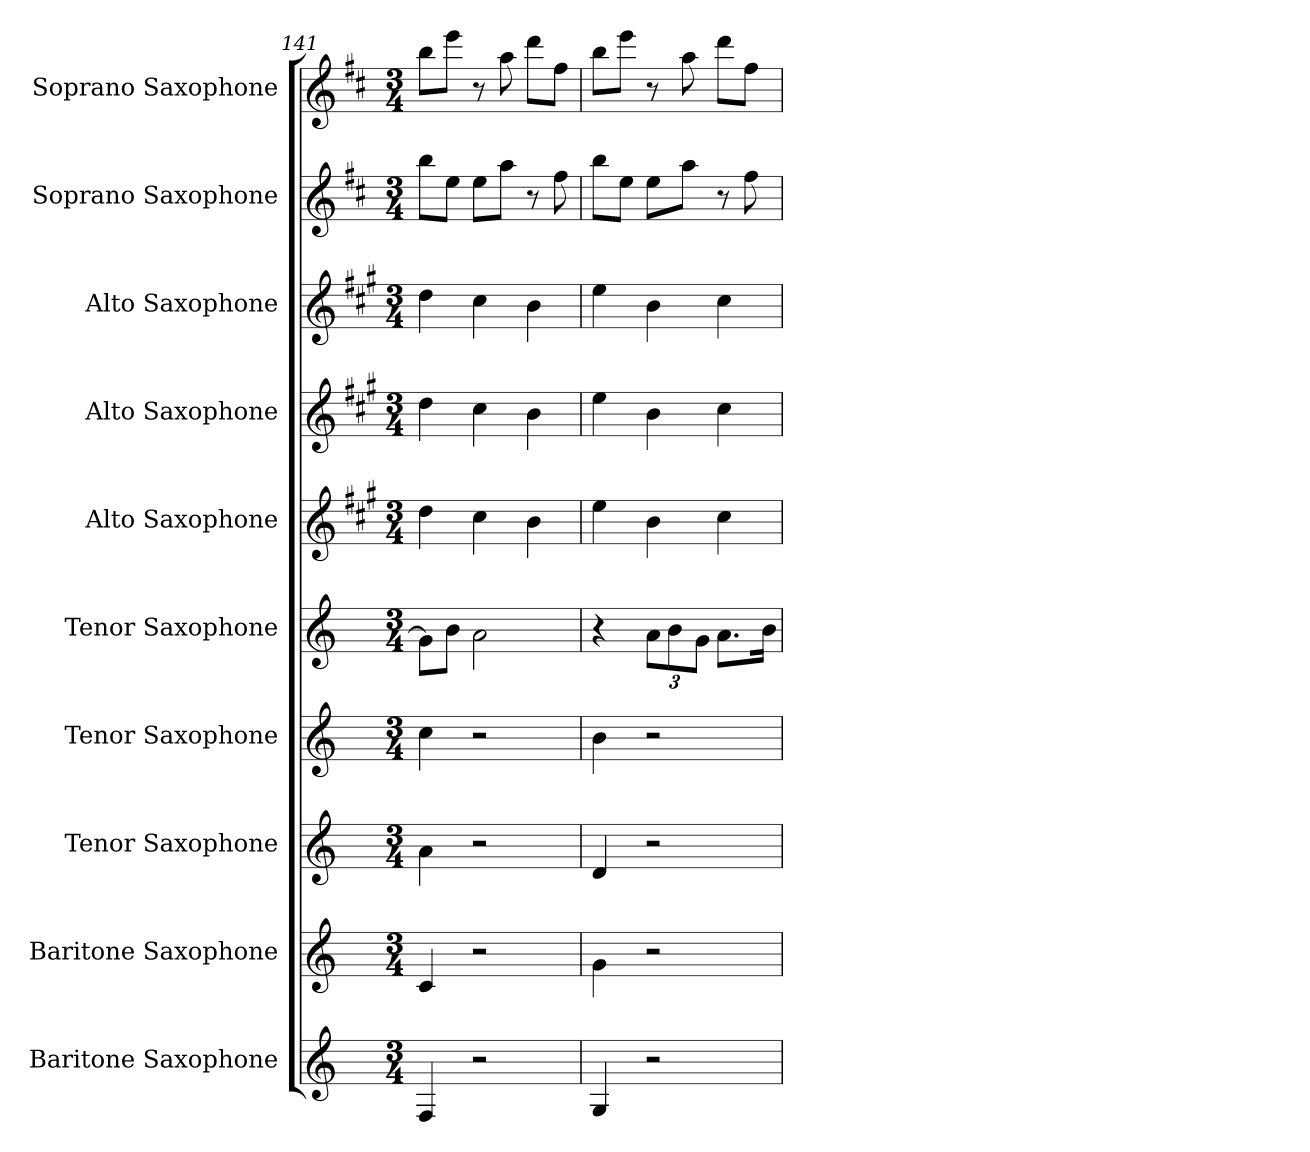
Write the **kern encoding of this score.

**kern	**kern	**kern	**kern	**kern	**kern	**kern	**kern	**kern	**kern
*part10	*part9	*part8	*part7	*part6	*part5	*part4	*part3	*part2	*part1
*staff10	*staff9	*staff8	*staff7	*staff6	*staff5	*staff4	*staff3	*staff2	*staff1
*I"Baritone Saxophone	*I"Baritone Saxophone	*I"Tenor Saxophone	*I"Tenor Saxophone	*I"Tenor Saxophone	*I"Alto Saxophone	*I"Alto Saxophone	*I"Alto Saxophone	*I"Soprano Saxophone	*I"Soprano Saxophone
*I'Bar. Sax.	*I'Bar. Sax.	*I'T. Sax.	*I'T. Sax.	*I'T. Sax.	*I'A. Sax.	*I'A. Sax.	*I'A. Sax.	*I'S. Sax.	*I'S. Sax.
*clefG2	*clefG2	*clefG2	*clefG2	*clefG2	*clefG2	*clefG2	*clefG2	*clefG2	*clefG2
*ITrd12c21	*ITrd12c21	*ITrd8c14	*ITrd8c14	*ITrd8c14	*ITrd5c9	*ITrd5c9	*ITrd5c9	*ITrd1c2	*ITrd1c2
*k[]	*k[]	*k[]	*k[]	*k[]	*k[]	*k[]	*k[]	*k[]	*k[]
*M3/4	*M3/4	*M3/4	*M3/4	*M3/4	*M3/4	*M3/4	*M3/4	*M3/4	*M3/4
=141	=141	=141	=141	=141	=141	=141	=141	=141	=141
4FF/	4C/	4A\	4c\	8G\L]	4f\	4f\	4f\	8aa\L	8aa\L
.	.	.	.	8B\J	.	.	.	8dd\J	8ddd\J
2r	2r	2r	2r	2A\	4e\	4e\	4e\	8dd\L	8r
.	.	.	.	.	.	.	.	8gg\J	8gg\
.	.	.	.	.	4d\	4d\	4d\	8r	8ccc\L
.	.	.	.	.	.	.	.	8ee\	8ee\J
=142	=142	=142	=142	=142	=142	=142	=142	=142	=142
4GG/	4G\	4D/	4B\	4r	4g\	4g\	4g\	8aa\L	8aa\L
.	.	.	.	.	.	.	.	8dd\J	8ddd\J
*	*	*	*	*Xbrackettup	*	*	*	*	*
2r	2r	2r	2r	12A\L	4d\	4d\	4d\	8dd\L	8r
.	.	.	.	12B\	.	.	.	.	.
.	.	.	.	.	.	.	.	8gg\J	8gg\
.	.	.	.	12G\J	.	.	.	.	.
.	.	.	.	8.A\L	4e\	4e\	4e\	8r	8ccc\L
.	.	.	.	.	.	.	.	8ee\	8ee\J
.	.	.	.	16B\Jk	.	.	.	.	.
=	=	=	=	=	=	=	=	=	=
*-	*-	*-	*-	*-	*-	*-	*-	*-	*-
